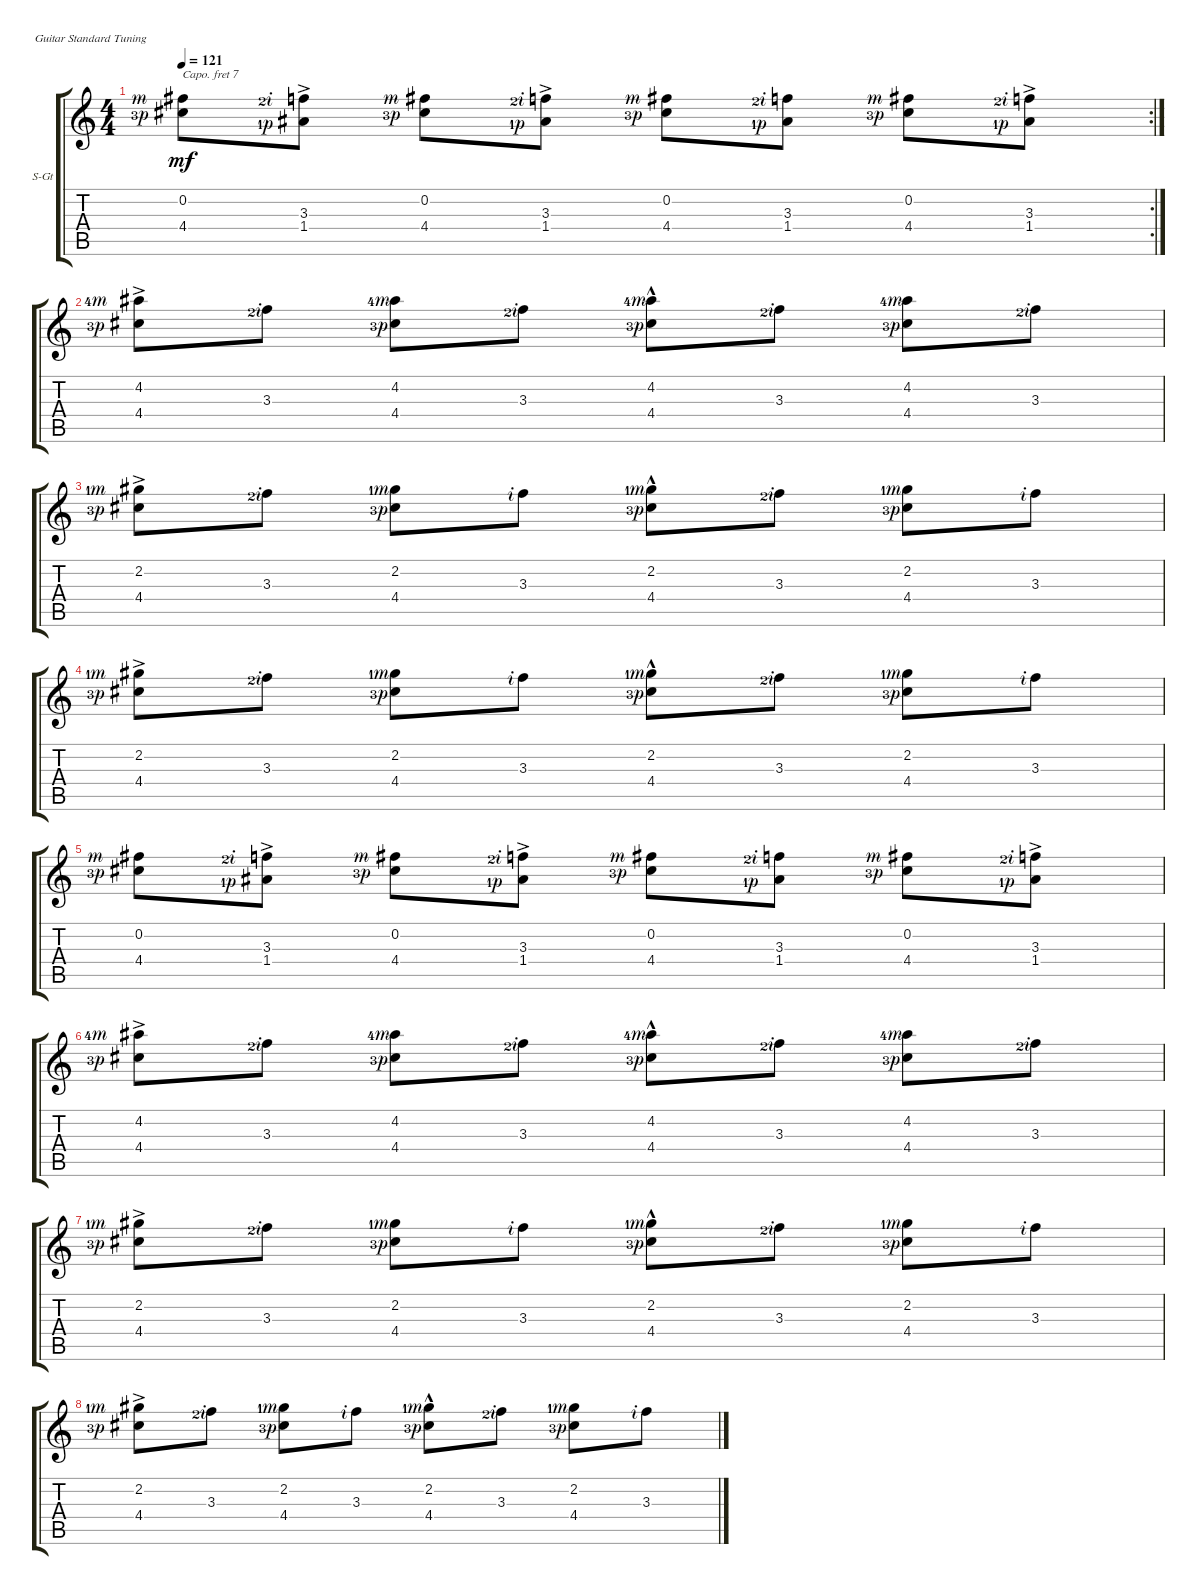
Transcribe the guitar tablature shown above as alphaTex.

\defaultSystemsLayout 4
\bracketExtendMode groupsimilarinstruments
\firstSystemTrackNameOrientation horizontal
\otherSystemsTrackNameOrientation horizontal
\track ("Guitar " "S-Gt") {instrument acousticguitarsteel}
\staff {score tabs}
\capo 7
\tuning (E4 B3 G3 D3 A2 E2)
\rc 2
\ts (4 4)
\tempo 121
\clef g2
\ks c
(4.4{lf 4 rf 1} 0.2{rf 3}).8{dy mf} (1.4{lf 2 rf 1} 3.3{ac lf 3 rf 2}).8 (4.4{lf 4 rf 1} 0.2{rf 3}).8 (1.4{lf 2 rf 1} 3.3{ac lf 3 rf 2}).8 (4.4{lf 4 rf 1} 0.2{rf 3}).8 (1.4{lf 2 rf 1} 3.3{lf 3 rf 2}).8 (4.4{lf 4 rf 1} 0.2{rf 3}).8 (1.4{lf 2 rf 1} 3.3{ac lf 3 rf 2}).8 |
(4.4{lf 4 rf 1} 4.2{ac lf 5 rf 3}).8 3.3{lf 3 rf 2}.8 (4.4{lf 4 rf 1} 4.2{lf 5 rf 3}).8 3.3{lf 3 rf 2}.8 (4.4{lf 4 rf 1} 4.2{hac lf 5 rf 3}).8 3.3{lf 3 rf 2}.8 (4.4{lf 4 rf 1} 4.2{lf 5 rf 3}).8 3.3{lf 3 rf 2}.8 |
(4.4{lf 4 rf 1} 2.2{ac lf 2 rf 3}).8 3.3{lf 3 rf 2}.8 (4.4{lf 4 rf 1} 2.2{lf 2 rf 3}).8 3.3{rf 2}.8 (4.4{lf 4 rf 1} 2.2{hac lf 2 rf 3}).8 3.3{lf 3 rf 2}.8 (4.4{lf 4 rf 1} 2.2{lf 2 rf 3}).8 3.3{rf 2}.8 |
(4.4{lf 4 rf 1} 2.2{ac lf 2 rf 3}).8 3.3{lf 3 rf 2}.8 (4.4{lf 4 rf 1} 2.2{lf 2 rf 3}).8 3.3{rf 2}.8 (4.4{lf 4 rf 1} 2.2{hac lf 2 rf 3}).8 3.3{lf 3 rf 2}.8 (4.4{lf 4 rf 1} 2.2{lf 2 rf 3}).8 3.3{rf 2}.8 |
(4.4{lf 4 rf 1} 0.2{rf 3}).8 (1.4{lf 2 rf 1} 3.3{ac lf 3 rf 2}).8 (4.4{lf 4 rf 1} 0.2{rf 3}).8 (1.4{lf 2 rf 1} 3.3{ac lf 3 rf 2}).8 (4.4{lf 4 rf 1} 0.2{rf 3}).8 (1.4{lf 2 rf 1} 3.3{lf 3 rf 2}).8 (4.4{lf 4 rf 1} 0.2{rf 3}).8 (1.4{lf 2 rf 1} 3.3{ac lf 3 rf 2}).8 |
(4.4{lf 4 rf 1} 4.2{ac lf 5 rf 3}).8 3.3{lf 3 rf 2}.8 (4.4{lf 4 rf 1} 4.2{lf 5 rf 3}).8 3.3{lf 3 rf 2}.8 (4.4{lf 4 rf 1} 4.2{hac lf 5 rf 3}).8 3.3{lf 3 rf 2}.8 (4.4{lf 4 rf 1} 4.2{lf 5 rf 3}).8 3.3{lf 3 rf 2}.8 |
(4.4{lf 4 rf 1} 2.2{ac lf 2 rf 3}).8 3.3{lf 3 rf 2}.8 (4.4{lf 4 rf 1} 2.2{lf 2 rf 3}).8 3.3{rf 2}.8 (4.4{lf 4 rf 1} 2.2{hac lf 2 rf 3}).8 3.3{lf 3 rf 2}.8 (4.4{lf 4 rf 1} 2.2{lf 2 rf 3}).8 3.3{rf 2}.8 |
(4.4{lf 4 rf 1} 2.2{ac lf 2 rf 3}).8 3.3{lf 3 rf 2}.8 (4.4{lf 4 rf 1} 2.2{lf 2 rf 3}).8 3.3{rf 2}.8 (4.4{lf 4 rf 1} 2.2{hac lf 2 rf 3}).8 3.3{lf 3 rf 2}.8 (4.4{lf 4 rf 1} 2.2{lf 2 rf 3}).8 3.3{rf 2}.8
